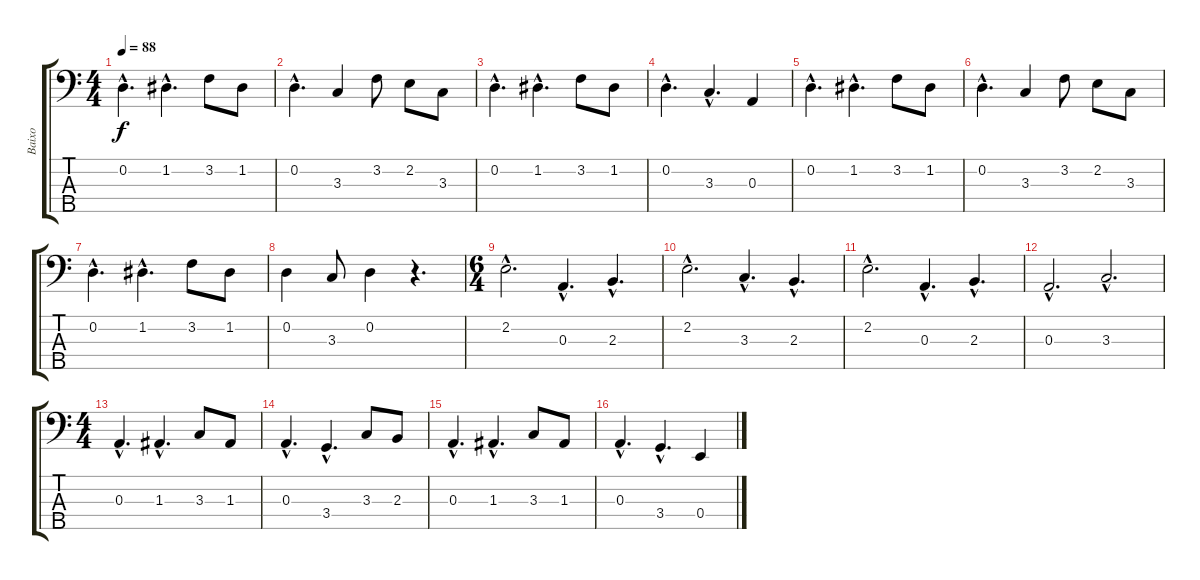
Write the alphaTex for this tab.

\track ("Baixo" "Baixo") {instrument electricbassfinger}
\staff {score tabs}
\tuning (G2 D2 A1 E1 B0) {hide}
\ts (4 4)
\tempo 88
\clef f4
\ks c
0.2{hac}.4{d dy f} 1.2{hac}.4{d} 3.2.8 1.2.8 |
0.2{hac}.4{d} 3.3.4 3.2.8 2.2.8 3.3.8 |
0.2{hac}.4{d} 1.2{hac}.4{d} 3.2.8 1.2.8 |
0.2{hac}.4{d} 3.3{hac}.4{d} 0.3.4 |
0.2{hac}.4{d} 1.2{hac}.4{d} 3.2.8 1.2.8 |
0.2{hac}.4{d} 3.3.4 3.2.8 2.2.8 3.3.8 |
0.2{hac}.4{d} 1.2{hac}.4{d} 3.2.8 1.2.8 |
0.2.4 3.3.8 0.2.4 r.4{d} |
\ts (6 4)
2.2{hac}.2{d} 0.3{hac}.4{d} 2.3{hac}.4{d} |
2.2{hac}.2{d} 3.3{hac}.4{d} 2.3{hac}.4{d} |
2.2{hac}.2{d} 0.3{hac}.4{d} 2.3{hac}.4{d} |
0.3{hac}.2{d} 3.3{hac}.2{d} |
\ts (4 4)
0.3{hac}.4{d} 1.3{hac}.4{d} 3.3.8 1.3.8 |
0.3{hac}.4{d} 3.4{hac}.4{d} 3.3.8 2.3.8 |
0.3{hac}.4{d} 1.3{hac}.4{d} 3.3.8 1.3.8 |
0.3{hac}.4{d} 3.4{hac}.4{d} 0.4.4
